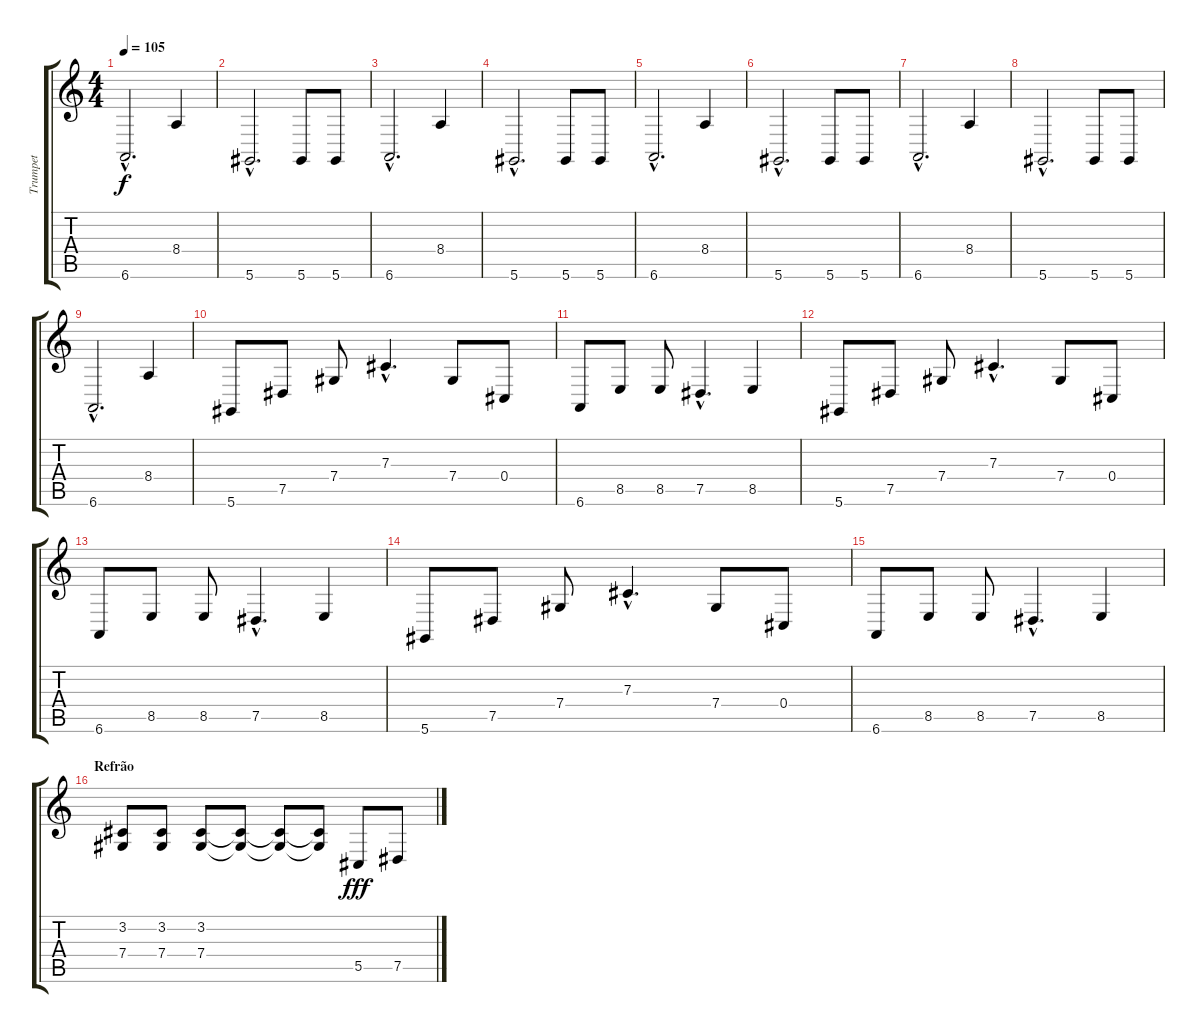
\track ("Trumpet" "Trumpet") {instrument trumpet}
\staff {score tabs}
\tuning (Eb4 Bb3 Gb3 Db3 Ab2 Eb2) {hide}
\ts (4 4)
\tempo 105
\clef g2
\ks c
6.6{hac}.2{d dy f} 8.4.4 |
5.6{hac}.2{d} 5.6.8 5.6.8 |
6.6{hac}.2{d} 8.4.4 |
5.6{hac}.2{d} 5.6.8 5.6.8 |
6.6{hac}.2{d} 8.4.4 |
5.6{hac}.2{d} 5.6.8 5.6.8 |
6.6{hac}.2{d} 8.4.4 |
5.6{hac}.2{d} 5.6.8 5.6.8 |
6.6{hac}.2{d} 8.4.4 |
5.6.8 7.5.8 7.4.8 7.3{hac}.4{d} 7.4.8 0.4.8 |
6.6.8 8.5.8 8.5.8 7.5{hac}.4{d} 8.5.4 |
5.6.8 7.5.8 7.4.8 7.3{hac}.4{d} 7.4.8 0.4.8 |
6.6.8 8.5.8 8.5.8 7.5{hac}.4{d} 8.5.4 |
5.6.8 7.5.8 7.4.8 7.3{hac}.4{d} 7.4.8 0.4.8 |
6.6.8 8.5.8 8.5.8 7.5{hac}.4{d} 8.5.4 |
\section ("" "Refrão")
(3.2 7.4).8 (3.2 7.4).8 (3.2 7.4).8 (3.2{t} 7.4{t}).8 (3.2{t} 7.4{t}).8 (3.2{t} 7.4{t}).8 5.5.8{dy fff} 7.5.8
